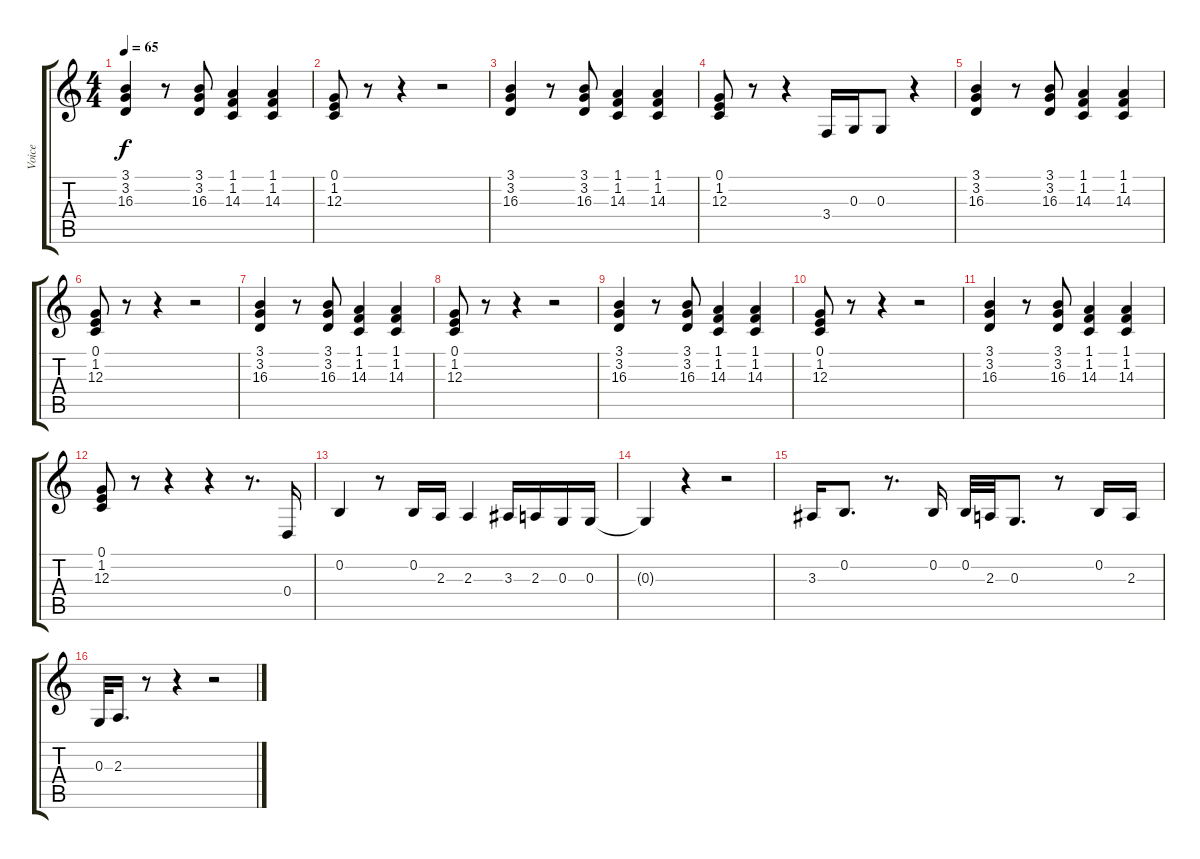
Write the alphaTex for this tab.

\track ("Voice" "Voice") {instrument trombone}
\staff {score tabs}
\tuning (E4 B3 G3 D3 A2 E2) {hide}
\ts (4 4)
\tempo 65
\clef g2
\ks c
(3.1 3.2 16.3).4{dy f volume 12} r.8 (3.1 3.2 16.3).8 (1.1 1.2 14.3).4 (1.1 1.2 14.3).4 |
(0.1 1.2 12.3).8 r.8 r.4 r.2 |
(3.1 3.2 16.3).4 r.8 (3.1 3.2 16.3).8 (1.1 1.2 14.3).4 (1.1 1.2 14.3).4 |
(0.1 1.2 12.3).8 r.8 r.4 3.4.16{volume 16} 0.3.16 0.3.8 r.4 |
(3.1 3.2 16.3).4{volume 12} r.8 (3.1 3.2 16.3).8 (1.1 1.2 14.3).4 (1.1 1.2 14.3).4 |
(0.1 1.2 12.3).8 r.8 r.4 r.2 |
(3.1 3.2 16.3).4 r.8 (3.1 3.2 16.3).8 (1.1 1.2 14.3).4 (1.1 1.2 14.3).4 |
(0.1 1.2 12.3).8 r.8 r.4 r.2 |
(3.1 3.2 16.3).4 r.8 (3.1 3.2 16.3).8 (1.1 1.2 14.3).4 (1.1 1.2 14.3).4 |
(0.1 1.2 12.3).8 r.8 r.4 r.2 |
(3.1 3.2 16.3).4 r.8 (3.1 3.2 16.3).8 (1.1 1.2 14.3).4 (1.1 1.2 14.3).4 |
(0.1 1.2 12.3).8 r.8 r.4 r.4 r.8{d} 0.4.16{volume 16} |
0.2.4 r.8 0.2.16 2.3.16 2.3.4 3.3.16 2.3.16 0.3.16 0.3.16 |
0.3{t}.4 r.4 r.2 |
3.3.16 0.2.8{d} r.8{d} 0.2.16 0.2.32 2.3.32 0.3.8{d} r.8 0.2.16 2.3.16 |
0.3.32 2.3.16{d} r.8 r.4 r.2
